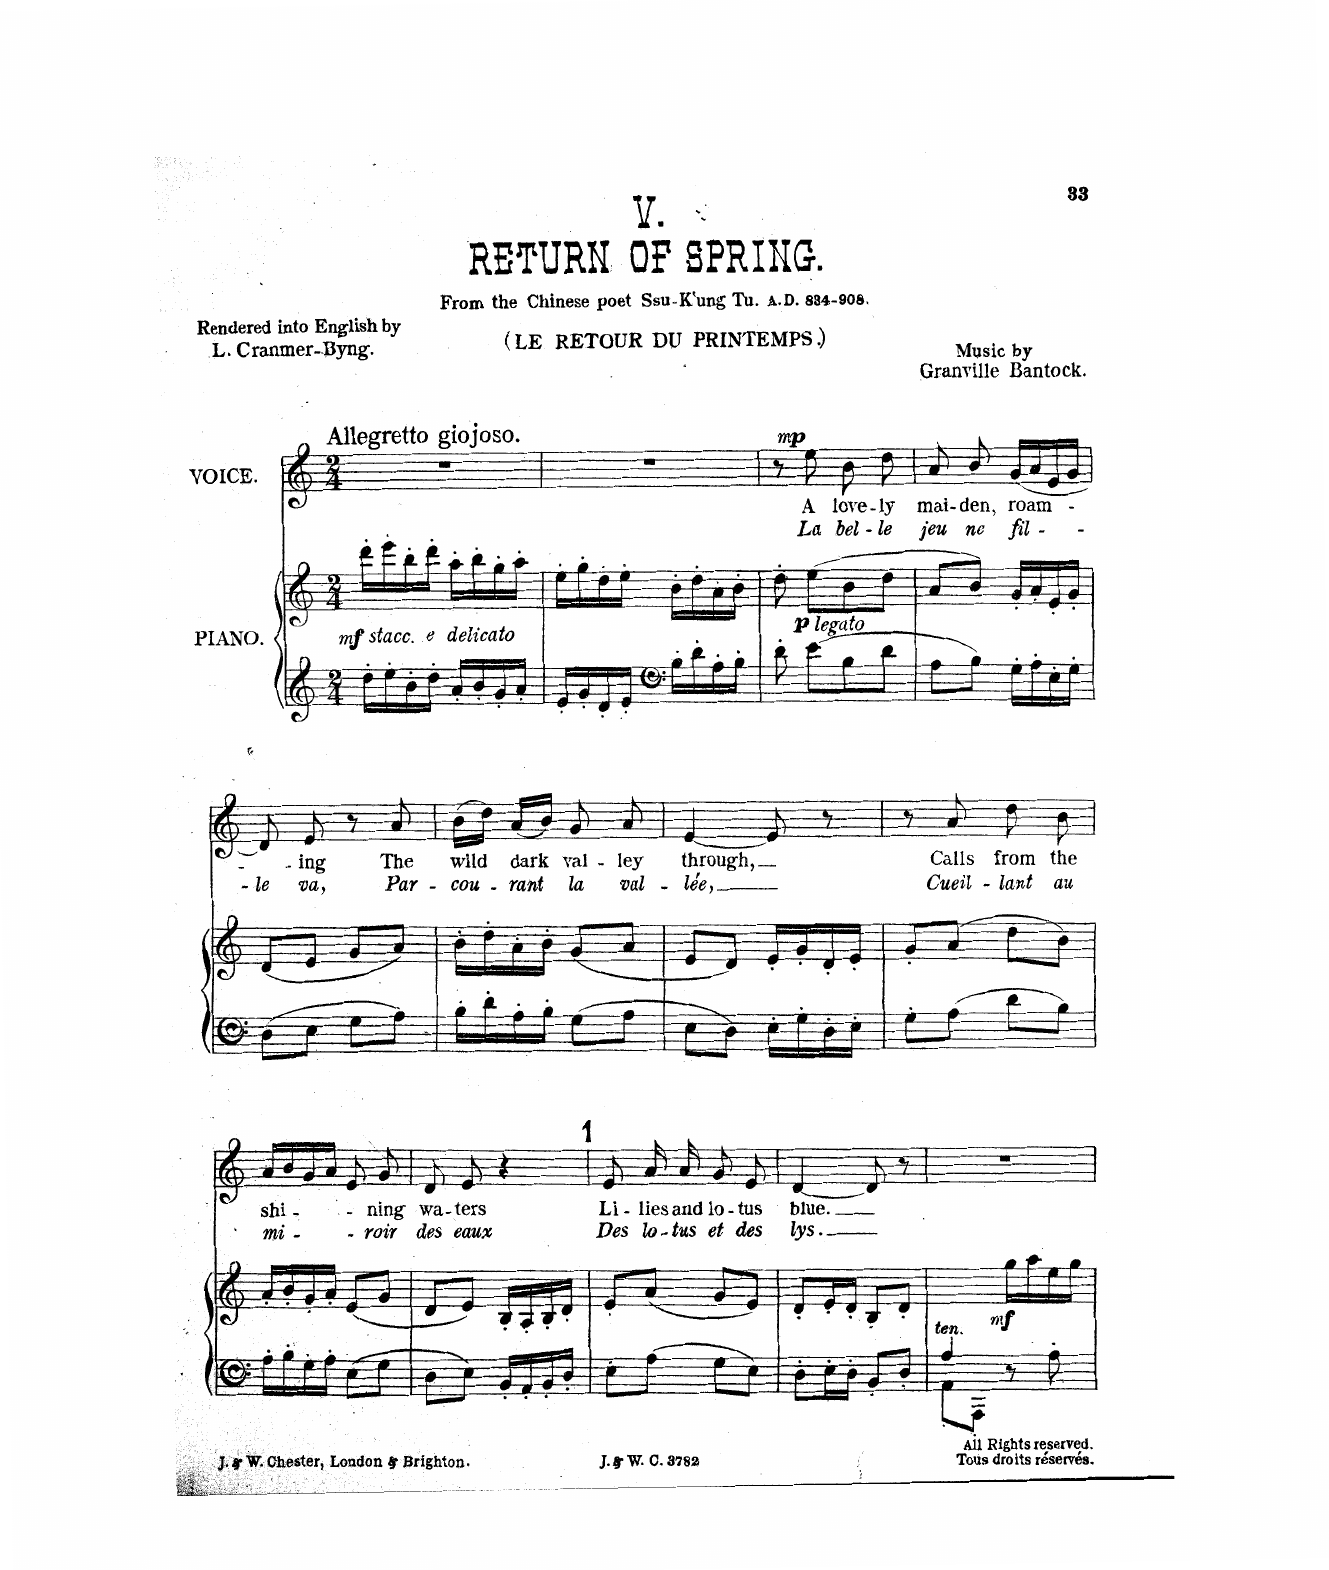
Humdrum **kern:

**kern	**kern	**dynam	**kern	**text	**text	**dynam
*part2	*part2	*part2	*part1	*part1	*part1	*part1
*staff3	*staff2	*staff2/3	*staff1	*staff1	*staff1	*staff1
*I"Piano	*	*	*I"Voice	*	*	*
*I'Pno	*	*	*	*	*	*
*clefG2	*clefG2	*	*clefG2	*	*	*
*k[]	*k[]	*	*k[]	*	*	*
*M2/4	*M2/4	*	*M2/4	*	*	*
=1	=1	=1	=1	=1	=1	=1
!	!	!	!LO:TX:a:B:t=Allegretto giocoso	!	!	!
!	!	!LO:DY:b	!	!	!	!
!	!	!LO:DY:n=1:b	!	!	!	!
16dd'\LL	16ddd'\LL	mf other-dynamics	2r	.	.	.
16ee'\	16eee'\	.	.	.	.	.
16b'\	16bb'\	.	.	.	.	.
16dd'\JJ	16ddd'\JJ	.	.	.	.	.
16a'/LL	16aa'\LL	.	.	.	.	.
16b'/	16bb'\	.	.	.	.	.
16g'/	16gg'\	.	.	.	.	.
16a'/JJ	16aa'\JJ	.	.	.	.	.
=2	=2	=2	=2	=2	=2	=2
16e'/LL	16ee'\LL	.	2r	.	.	.
16g'/	16gg'\	.	.	.	.	.
16d'/	16dd'\	.	.	.	.	.
16e'/JJ	16ee'\JJ	.	.	.	.	.
*clefF4	*	*	*	*	*	*
16B'\LL	16b'\LL	.	.	.	.	.
16d'\	16dd'\	.	.	.	.	.
16A'\	16a'\	.	.	.	.	.
16B'\JJ	16b'\JJ	.	.	.	.	.
=3	=3	=3	=3	=3	=3	=3
8d'\	8dd'\	.	8r	.	.	.
!	!	!LO:DY:b	!	!	!	!
!	!	!LO:DY:n=1:b	!	!	!	!LO:DY:a
8e\L	(8ee\L	p other-dynamics	8ee\	A	La	mp
8B\	8b\	.	8b\	love-	bel-	.
8d\J	8dd\J	.	8dd\	-ly	-le	.
=4	=4	=4	=4	=4	=4	=4
8A\L	8a/L	.	8a/	mai-	jeu-	.
8B\J	8b/J)	.	8b'~/	-den,	-ne	.
16G'\LL	16g'/LL	.	(16g/LL	roam-	fil-	.
16A'\	16a'/	.	16a/	.	.	.
16E'\	16e'/	.	16e/	.	.	.
16G'\JJ	16g'/JJ	.	16g/JJ	.	.	.
=5	=5	=5	=5	=5	=5	=5
8D\L	(8d/L	.	8d/)	---	-- le	.
8E\J	8e/J	.	8e/	-ing	va,	.
8G\L	8g/L	.	8r	.	.	.
8A\J	8a/J)	.	8a/	The	Par-	.
=6	=6	=6	=6	=6	=6	=6
16B'\LL	16b'\LL	.	(16b\LL	wild	-cou-	.
16d'\	16dd'\	.	16dd\JJ)	.	.	.
16A'\	16a'\	.	(16a/LL	dark	-rant	.
16B'\JJ	16b'\JJ	.	16b/JJ)	.	.	.
8G\L	(8g/L	.	8g/	val-	la	.
8A\J	8a/J	.	8a/	-ley	val-	.
=7	=7	=7	=7	=7	=7	=7
8E\L	8e/L	.	[4e/	through,	-lée,	.
8D\J	8d/J)	.	.	.	.	.
16E'\LL	16e'/LL	.	8e/]	.	.	.
16G'\	16g'/	.	.	.	.	.
16D'\	16d'/	.	8r	.	.	.
16E'\JJ	16e'/JJ	.	.	.	.	.
=8	=8	=8	=8	=8	=8	=8
8G'\L	8g'/L	.	8r	.	.	.
8A\J	(8a/J	.	8a/	Culls	Cueil-	.
8d\L	8dd\L	.	8dd\	from	-lant	.
8B\J	8b\J)	.	8b\	the	au	.
=9	=9	=9	=9	=9	=9	=9
16A'\LL	16a'/LL	.	(16a/LL	shi-	mi-	.
16B'\	16b'/	.	16b/	.	.	.
16G'\	16g'/	.	16g/	.	.	.
16A'\JJ	16a'/JJ	.	16a/JJ	.	.	.
8E\L	(8e/L	.	8e/)	.	.	.
8G\J	8g/J	.	8g/	-ning	-roir	.
=10	=10	=10	=10	=10	=10	=10
8D\L	8d/L	.	8d/	wa-	des	.
8E\J	8e/J)	.	8e/	-ters	eaux	.
16BB'/LL	16B'/LL	.	4r	.	.	.
16AA'/	16A'/	.	.	.	.	.
16BB'/	16B'/	.	.	.	.	.
16D'/JJ	16d'/JJ	.	.	.	.	.
!!LO:REH:place=s1:a:B:enc=none:fs=20:t=1
=11	=11	=11	=11	=11	=11	=11
8E'\L	8e'/L	.	8e/	Li-	Des	.
8A\J	(8a/J	.	16a/	-lies	lo-	.
.	.	.	16a/	and	-tus	.
8G\L	8g/L	.	8g/	lo-	et	.
8E\J	8e/J)	.	8e/	-tus	des	.
=12	=12	=12	=12	=12	=12	=12
8D'\L	8d'/L	.	[4d/	blue.	lys.	.
16E'\L	16e'/L	.	.	.	.	.
16D'\JJ	16d'/JJ	.	.	.	.	.
8BB'/L	8B'/L	.	8d/]	.	.	.
8D'/J	8d'/J	.	8r	.	.	.
=13	=13	=13	=13	=13	=13	=13
*^	*	*	*	*	*	*
!	!	!LO:TX:i:t=ten.	!	!	!	!	!
4A/	8AA'<\L	4ryy	.	2r	.	.	.
.	8AAA'<\J	.	.	.	.	.	.
!	!	!	!LO:DY:b	!	!	!	!
4ryy	8r	16gg\LL	mf	.	.	.	.
.	.	16aa\	.	.	.	.	.
.	8A'\	16ee\	.	.	.	.	.
.	.	16gg\JJ	.	.	.	.	.
*v	*v	*	*	*	*	*	*
=	=	=	=	=	=	=
*-	*-	*-	*-	*-	*-	*-
